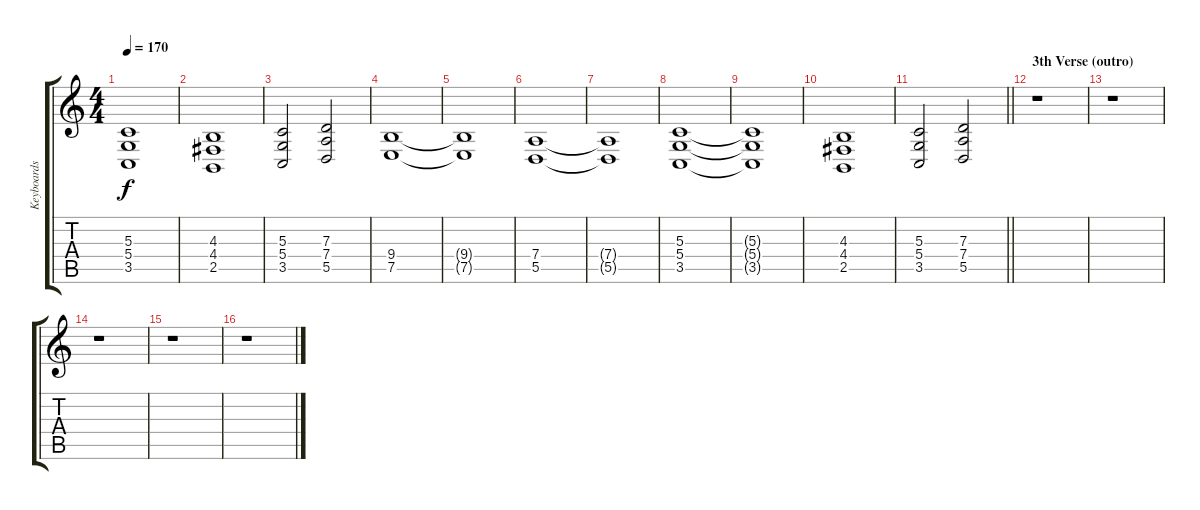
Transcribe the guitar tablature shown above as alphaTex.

\track ("Keyboards 2" "Keyboards ") {instrument stringensemble2}
\staff {score tabs}
\tuning (E4 B3 G3 D3 A2 E2) {hide}
\ts (4 4)
\tempo 170
\clef g2
\ks c
(5.3{t} 5.4{t} 3.5{t}).1{dy f} |
(4.3 4.4 2.5).1 |
(5.3 5.4 3.5).2 (7.3 7.4 5.5).2 |
(9.4 7.5).1 |
(9.4{t} 7.5{t}).1 |
(7.4 5.5).1 |
(7.4{t} 5.5{t}).1 |
(5.3 5.4 3.5).1 |
(5.3{t} 5.4{t} 3.5{t}).1 |
(4.3 4.4 2.5).1 |
\barLineRight lightlight
(5.3 5.4 3.5).2 (7.3 7.4 5.5).2 |
\section ("" "3th Verse (outro)")
r.1 |
r.1 |
r.1 |
r.1 |
r.1
